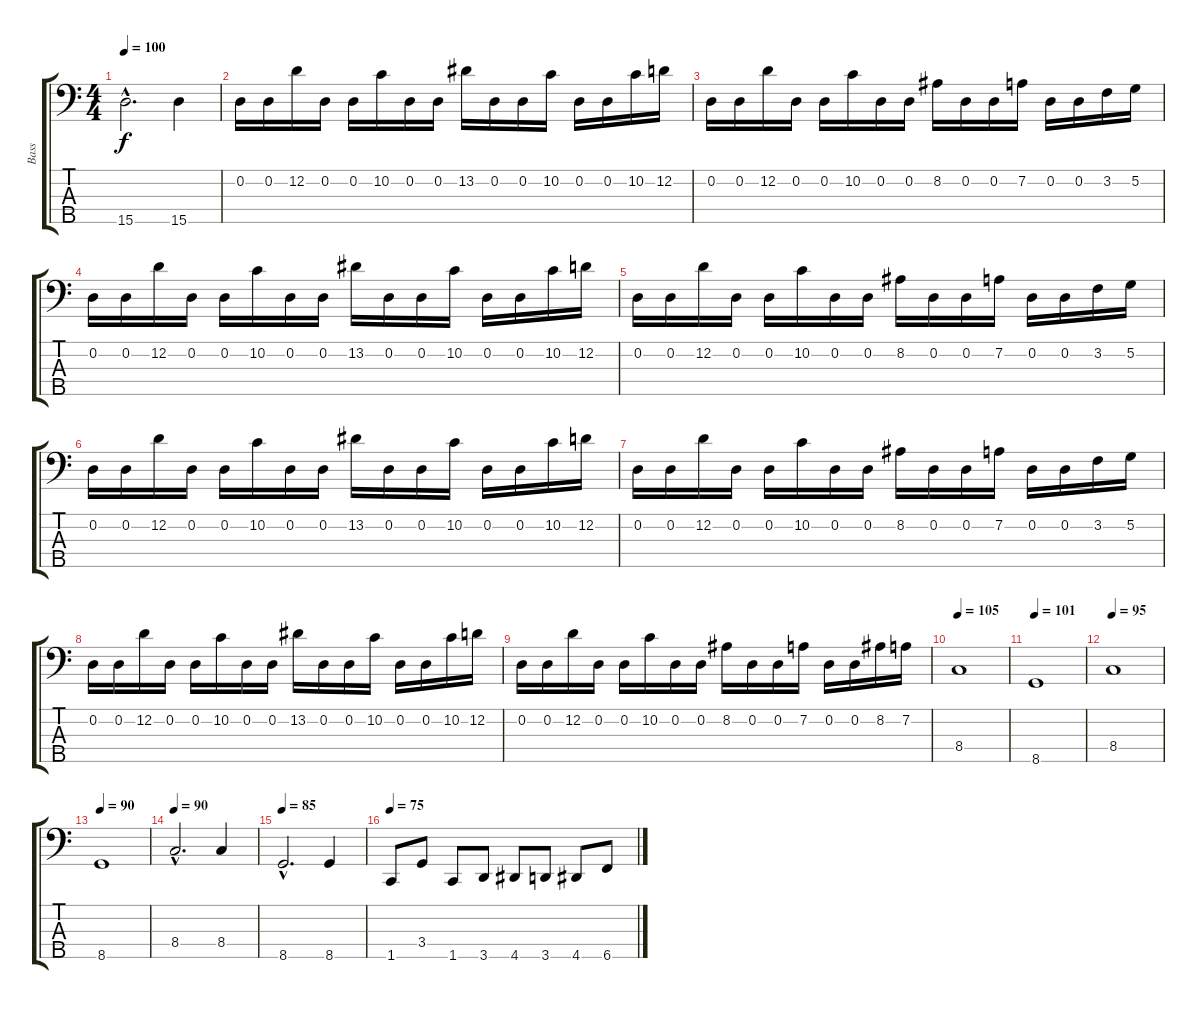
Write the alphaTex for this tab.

\track ("Bass" "Bass") {instrument electricbasspick}
\staff {score tabs}
\tuning (G2 D2 A1 E1 B0) {hide}
\ts (4 4)
\tempo 100
\clef f4
\ks c
15.5{hac}.2{d dy f} 15.5.4 |
0.2.16 0.2.16 12.2.16 0.2.16 0.2.16 10.2.16 0.2.16 0.2.16 13.2.16 0.2.16 0.2.16 10.2.16 0.2.16 0.2.16 10.2.16 12.2.16 |
0.2.16 0.2.16 12.2.16 0.2.16 0.2.16 10.2.16 0.2.16 0.2.16 8.2.16 0.2.16 0.2.16 7.2.16 0.2.16 0.2.16 3.2.16 5.2.16 |
0.2.16 0.2.16 12.2.16 0.2.16 0.2.16 10.2.16 0.2.16 0.2.16 13.2.16 0.2.16 0.2.16 10.2.16 0.2.16 0.2.16 10.2.16 12.2.16 |
0.2.16 0.2.16 12.2.16 0.2.16 0.2.16 10.2.16 0.2.16 0.2.16 8.2.16 0.2.16 0.2.16 7.2.16 0.2.16 0.2.16 3.2.16 5.2.16 |
0.2.16 0.2.16 12.2.16 0.2.16 0.2.16 10.2.16 0.2.16 0.2.16 13.2.16 0.2.16 0.2.16 10.2.16 0.2.16 0.2.16 10.2.16 12.2.16 |
0.2.16 0.2.16 12.2.16 0.2.16 0.2.16 10.2.16 0.2.16 0.2.16 8.2.16 0.2.16 0.2.16 7.2.16 0.2.16 0.2.16 3.2.16 5.2.16 |
0.2.16 0.2.16 12.2.16 0.2.16 0.2.16 10.2.16 0.2.16 0.2.16 13.2.16 0.2.16 0.2.16 10.2.16 0.2.16 0.2.16 10.2.16 12.2.16 |
0.2.16 0.2.16 12.2.16 0.2.16 0.2.16 10.2.16 0.2.16 0.2.16 8.2.16 0.2.16 0.2.16 7.2.16 0.2.16 0.2.16 8.2.16 7.2.16 |
\tempo 105
8.4.1 |
\tempo 101
8.5.1 |
\tempo 95
8.4.1 |
\tempo 90
8.5.1 |
\tempo 90
8.4{hac}.2{d} 8.4.4 |
\tempo 85
8.5{hac}.2{d} 8.5.4 |
\tempo 75
1.5.8 3.4.8 1.5.8 3.5.8 4.5.8 3.5.8 4.5.8 6.5.8
